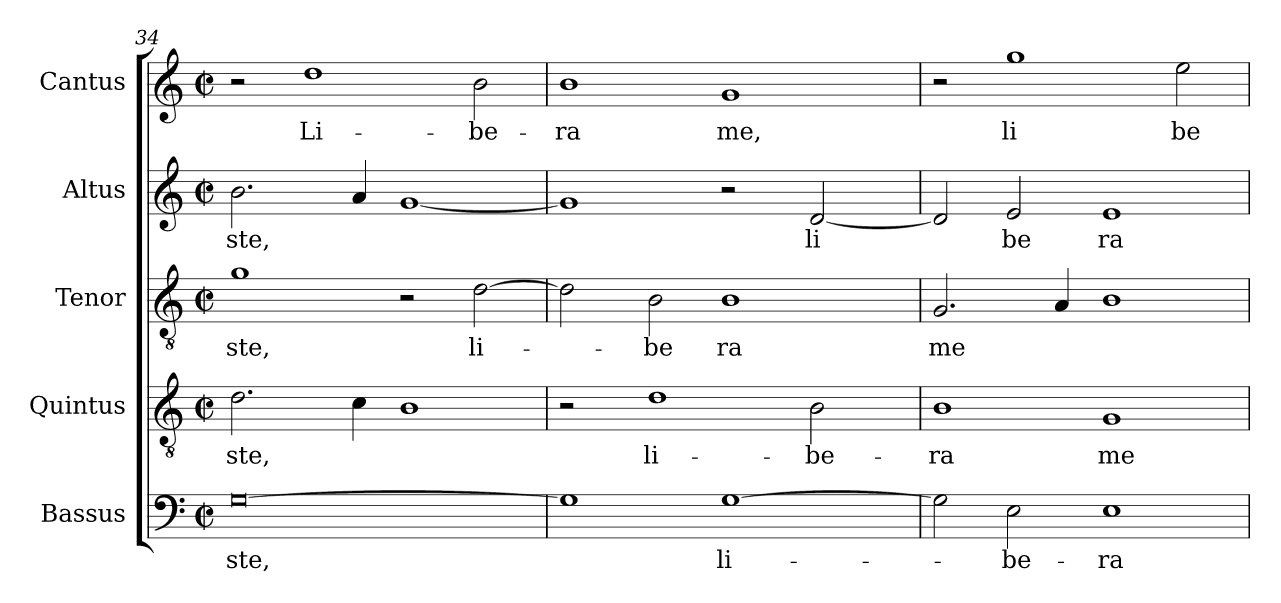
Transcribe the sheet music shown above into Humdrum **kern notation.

**kern	**text	**kern	**text	**kern	**text	**kern	**text	**kern	**text
*part5	*part5	*part4	*part4	*part3	*part3	*part2	*part2	*part1	*part1
*staff5	*staff5	*staff4	*staff4	*staff3	*staff3	*staff2	*staff2	*staff1	*staff1
*I"Bassus	*	*I"Quintus	*	*I"Tenor	*	*I"Altus	*	*I"Cantus	*
*clefF4	*	*clefGv2	*	*clefGv2	*	*clefG2	*	*clefG2	*
*M2/2	*	*M2/2	*	*M2/2	*	*M2/2	*	*M2/2	*
*met(c|)	*	*met(c|)	*	*met(c|)	*	*met(c|)	*	*met(c|)	*
=34	=34	=34	=34	=34	=34	=34	=34	=34	=34
!	!LO:LY:b:cj	!	!LO:LY:b	!	!LO:LY:b:cj	!	!LO:LY:b	!	!
[>0G	-ste,	2.d\	ste,	1g	-ste,	2.b\	ste,	2r	.
!	!	!	!	!	!	!	!	!	!LO:LY:b:cj
.	.	.	.	.	.	.	.	1dd	Li-
.	.	4c\	.	.	.	4a/	.	.	.
.	.	1B	.	2r	.	[>1g	.	.	.
!	!	!	!	!	!LO:LY:b:cj	!	!	!	!LO:LY:b:cj
.	.	.	.	[>2d\	li-	.	.	2b\	-be-
!!LO:LB:g=z
=35	=35	=35	=35	=35	=35	=35	=35	=35	=35
!	!	!	!	!	!	!	!	!	!LO:LY:b:cj
*	*	*^	*	*^	*	*	*	*	*
1G]	.	2r	32ryy	.	2d\]	64ryy	.	1g]	.	1b	-ra
.	.	.	.	.	.	1ryy	.	.	.	.	.
.	.	.	1ryy	.	.	.	.	.	.	.	.
!	!	!	!	!LO:LY:b:cj	!	!	!LO:LY:b:cj	!	!	!	!
.	.	1d	.	li-	2B\	.	-be	.	.	.	.
!	!LO:LY:b:cj	!	!	!	!	!	!LO:LY:b:cj	!	!	!	!LO:LY:b:cj
[>1G	li-	.	.	.	1B	.	ra	2r	.	1g	me,
.	.	.	.	.	.	2ryy	.	.	.	.	.
.	.	.	2ryy	.	.	.	.	.	.	.	.
!	!	!	!	!LO:LY:b:cj	!	!	!	!	!LO:LY:b:cj	!	!
.	.	2B\	.	-be-	.	.	.	[<2d/	li	.	.
.	.	.	.	.	.	4ryy	.	.	.	.	.
.	.	.	4...ryy	.	.	.	.	.	.	.	.
.	.	.	.	.	.	8...ryy	.	.	.	.	.
=36	=36	=36	=36	=36	=36	=36	=36	=36	=36	=36	=36
!	!	!	!	!LO:LY:b:cj	!	!	!LO:LY:b	!	!	!	!
*	*	*v	*v	*	*	*	*	*	*	*	*
*	*	*	*	*v	*v	*	*	*	*	*
2G\]	.	1B	-ra	2.G/	me	2d/]	.	2r	.
!	!LO:LY:b:cj	!	!	!	!	!	!LO:LY:b:cj	!	!LO:LY:b:cj
2E\	-be-	.	.	.	.	2e/	be	1gg	li
.	.	.	.	4A/	.	.	.	.	.
!	!LO:LY:b:cj	!	!LO:LY:b:cj	!	!	!	!LO:LY:b:cj	!	!
1E	-ra	1G	me	1B	.	1e	ra	.	.
!	!	!	!	!	!	!	!	!	!LO:LY:b:cj
.	.	.	.	.	.	.	.	2ee\	be
=	=	=	=	=	=	=	=	=	=
*-	*-	*-	*-	*-	*-	*-	*-	*-	*-
